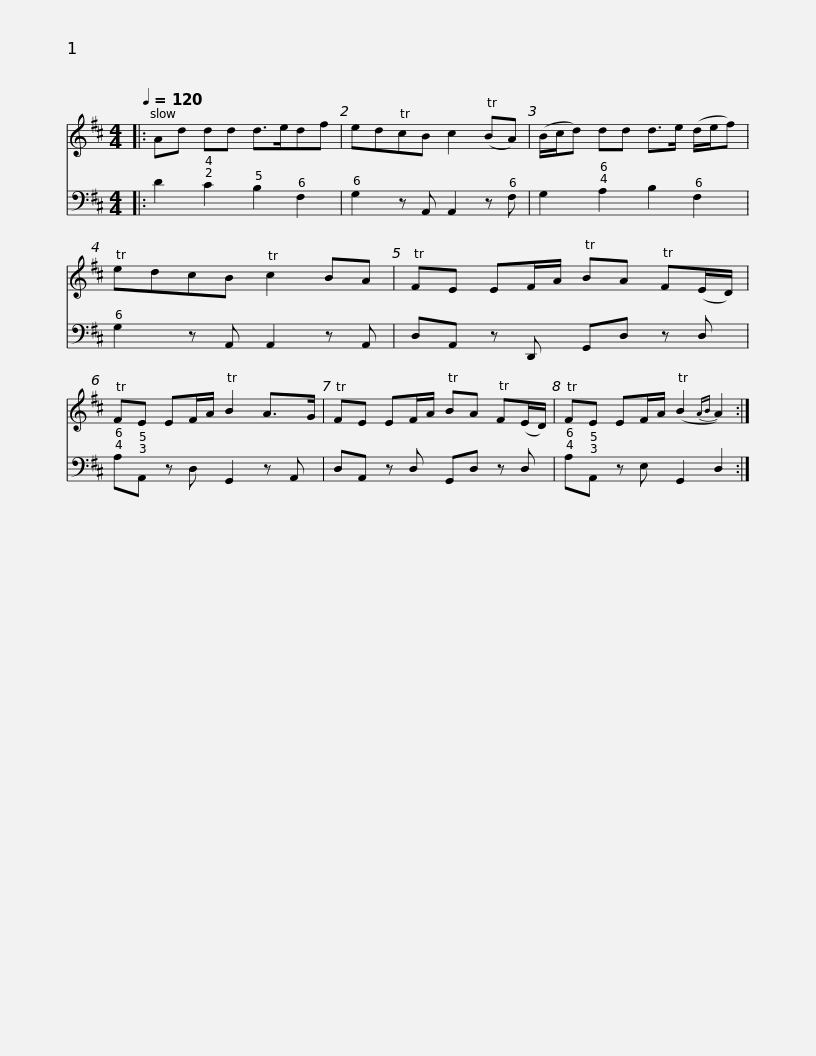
X:1
%%score 1 2
L:1/8
Q:1/4=120
M:4/4
I:linebreak $
K:D
V:1 treble
V:2 bass
V:1
|: Ad dd d>edf | edTcB c2 (TBA) | (B/c/d) dd d>e (d/e/f) | TedcB Tc2 BA |$ TFE EF/A/ TBA TF(E/D/) | %5
 TFE EF/A/ TB2 A>G | TFE EF/A/ TBA TF(E/D/) | TFE EF/A/ (TB2{AB} A2) :| %8
V:2
|: D2 C2 B,2 F,2 | G,2 z A,, A,,2 z F, | G,2 A,2 B,2 F,2 | G,2 z A,, A,,2 z A,, |$ D,A,, z D,, G,,D, z D, | %5
 A,A,, z D, G,,2 z A,, | D,A,, z D, G,,D, z D, | A,A,, z E, G,,2 D,2 :| %8
